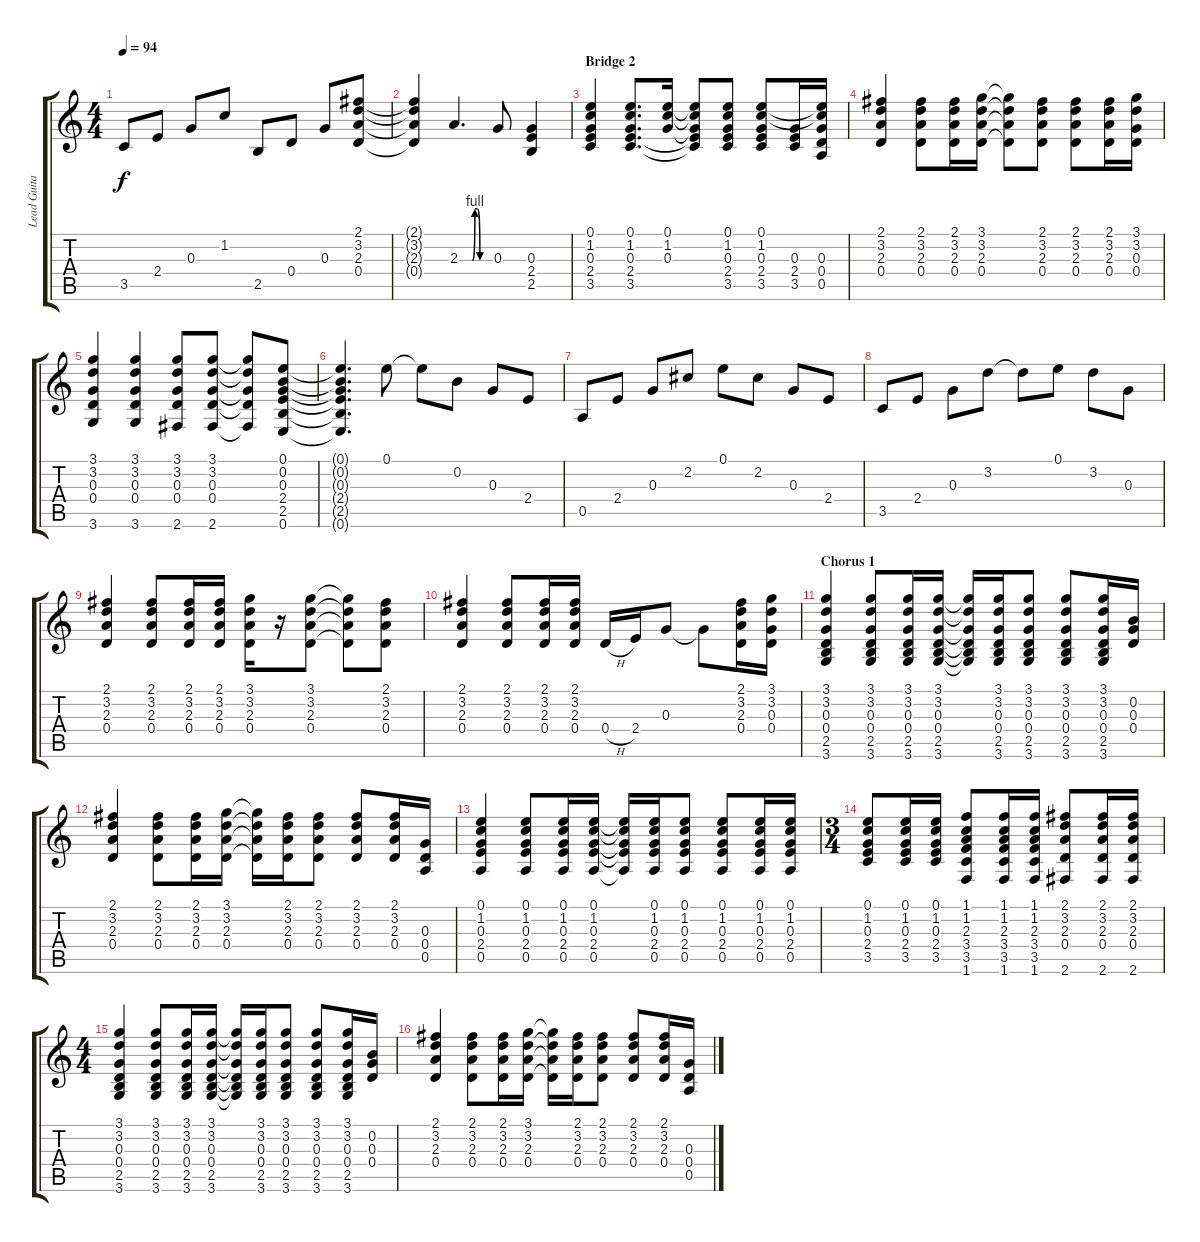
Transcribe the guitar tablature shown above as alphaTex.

\track ("Lead Guitar" "Lead Guita") {instrument overdrivenguitar}
\staff {score tabs}
\tuning (E4 B3 G3 D3 A2 E2) {hide}
\ts (4 4)
\tempo 94
\clef g2
\ks c
3.5.8{dy f volume 14} 2.4.8 0.3.8 1.2.8 2.5.8 0.4.8 0.3.8 (2.1 3.2 2.3 0.4).8{volume 12} |
(2.1{t} 3.2{t} 2.3{t} 0.4{t}).4 2.3{be (custom 0 0 25 0 30 4 35 4 40 0 60 0)}.4{d volume 14} 0.3.8 (0.3 2.4 2.5).4{volume 12} |
\section ("" "Bridge 2")
(0.1 1.2 0.3 2.4 3.5).4 (0.1 1.2 0.3 2.4 3.5).8{d} (0.1 1.2 0.3).16 (0.1{t} 1.2{t} 0.3{t} 2.4{t} 3.5{t}).8 (0.1 1.2 0.3 2.4 3.5).8 (0.1 1.2 0.3 2.4 3.5).8 (0.3 2.4 3.5).16 (0.1{t} 1.2{t} 0.3 0.4 0.5).16 |
(2.1 3.2 2.3 0.4).4 (2.1 3.2 2.3 0.4).8 (2.1 3.2 2.3 0.4).16 (3.1 3.2 2.3 0.4).16 (3.1{t} 3.2{t} 2.3{t} 0.4{t}).8 (2.1 3.2 2.3 0.4).8 (2.1 3.2 2.3 0.4).8 (2.1 3.2 2.3 0.4).16 (3.1 3.2 0.3 0.4).16 |
(3.1 3.2 0.3 0.4 3.6).4 (3.1 3.2 0.3 0.4 3.6).4 (3.1 3.2 0.3 0.4 2.6).8 (3.1 3.2 0.3 0.4 2.6).8 (3.1{t} 3.2{t} 0.3{t} 0.4{t} 2.6{t}).8 (0.1 0.2 0.3 2.4 2.5 0.6).8 |
(0.1{t} 0.2{t} 0.3{t} 2.4{t} 2.5{t} 0.6{t}).4{d} 0.1.8{volume 14} 0.1{t}.8 0.2.8 0.3.8 2.4.8 |
0.5.8{volume 14} 2.4.8 0.3.8 2.2.8 0.1.8 2.2.8 0.3.8 2.4.8 |
3.5.8{volume 14} 2.4.8 0.3.8 3.2.8 3.2{t}.8 0.1.8 3.2.8 0.3.8 |
(2.1 3.2 2.3 0.4).4{volume 12} (2.1 3.2 2.3 0.4).8 (2.1 3.2 2.3 0.4).16 (2.1 3.2 2.3 0.4).16 (3.1 3.2 2.3 0.4).16 r.16 (3.1 3.2 2.3 0.4).8 (3.1{t} 3.2{t} 2.3{t} 0.4{t}).8 (2.1 3.2 2.3 0.4).8 |
(2.1 3.2 2.3 0.4).4 (2.1 3.2 2.3 0.4).8 (2.1 3.2 2.3 0.4).16 (2.1 3.2 2.3 0.4).16 0.4{h}.16{volume 14} 2.4.16 0.3.8 0.3{t}.8 (2.1 3.2 2.3 0.4).16{volume 12} (3.1 3.2 0.3 0.4).16 |
\section ("" "Chorus 1")
(3.1 3.2 0.3 0.4 2.5 3.6).4 (3.1 3.2 0.3 0.4 2.5 3.6).8 (3.1 3.2 0.3 0.4 2.5 3.6).16 (3.1 3.2 0.3 0.4 2.5 3.6).16 (3.1{t} 3.2{t} 0.3{t} 0.4{t} 2.5{t} 3.6{t}).16 (3.1 3.2 0.3 0.4 2.5 3.6).16 (3.1 3.2 0.3 0.4 2.5 3.6).8 (3.1 3.2 0.3 0.4 2.5 3.6).8 (3.1 3.2 0.3 0.4 2.5 3.6).16 (0.2 0.3 0.4).16 |
(2.1 3.2 2.3 0.4).4 (2.1 3.2 2.3 0.4).8 (2.1 3.2 2.3 0.4).16 (3.1 3.2 2.3 0.4).16 (3.1{t} 3.2{t} 2.3{t} 0.4{t}).16 (2.1 3.2 2.3 0.4).16 (2.1 3.2 2.3 0.4).8 (2.1 3.2 2.3 0.4).8 (2.1 3.2 2.3 0.4).16 (0.3 0.4 0.5).16 |
(0.1 1.2 0.3 2.4 0.5).4 (0.1 1.2 0.3 2.4 0.5).8 (0.1 1.2 0.3 2.4 0.5).16 (0.1 1.2 0.3 2.4 0.5).16 (0.1{t} 1.2{t} 0.3{t} 2.4{t} 0.5{t}).16 (0.1 1.2 0.3 2.4 0.5).16 (0.1 1.2 0.3 2.4 0.5).8 (0.1 1.2 0.3 2.4 0.5).8 (0.1 1.2 0.3 2.4 0.5).16 (0.1 1.2 0.3 2.4 0.5).16 |
\ts (3 4)
(0.1 1.2 0.3 2.4 3.5).8 (0.1 1.2 0.3 2.4 3.5).16 (0.1 1.2 0.3 2.4 3.5).16 (1.1 1.2 2.3 3.4 3.5 1.6).8 (1.1 1.2 2.3 3.4 3.5 1.6).16 (1.1 1.2 2.3 3.4 3.5 1.6).16 (2.1 3.2 2.3 0.4 2.6).8 (2.1 3.2 2.3 0.4 2.6).16 (2.1 3.2 2.3 0.4 2.6).16 |
\ts (4 4)
(3.1 3.2 0.3 0.4 2.5 3.6).4 (3.1 3.2 0.3 0.4 2.5 3.6).8 (3.1 3.2 0.3 0.4 2.5 3.6).16 (3.1 3.2 0.3 0.4 2.5 3.6).16 (3.1{t} 3.2{t} 0.3{t} 0.4{t} 2.5{t} 3.6{t}).16 (3.1 3.2 0.3 0.4 2.5 3.6).16 (3.1 3.2 0.3 0.4 2.5 3.6).8 (3.1 3.2 0.3 0.4 2.5 3.6).8 (3.1 3.2 0.3 0.4 2.5 3.6).16 (0.2 0.3 0.4).16 |
(2.1 3.2 2.3 0.4).4 (2.1 3.2 2.3 0.4).8 (2.1 3.2 2.3 0.4).16 (3.1 3.2 2.3 0.4).16 (3.1{t} 3.2{t} 2.3{t} 0.4{t}).16 (2.1 3.2 2.3 0.4).16 (2.1 3.2 2.3 0.4).8 (2.1 3.2 2.3 0.4).8 (2.1 3.2 2.3 0.4).16 (0.3 0.4 0.5).16
